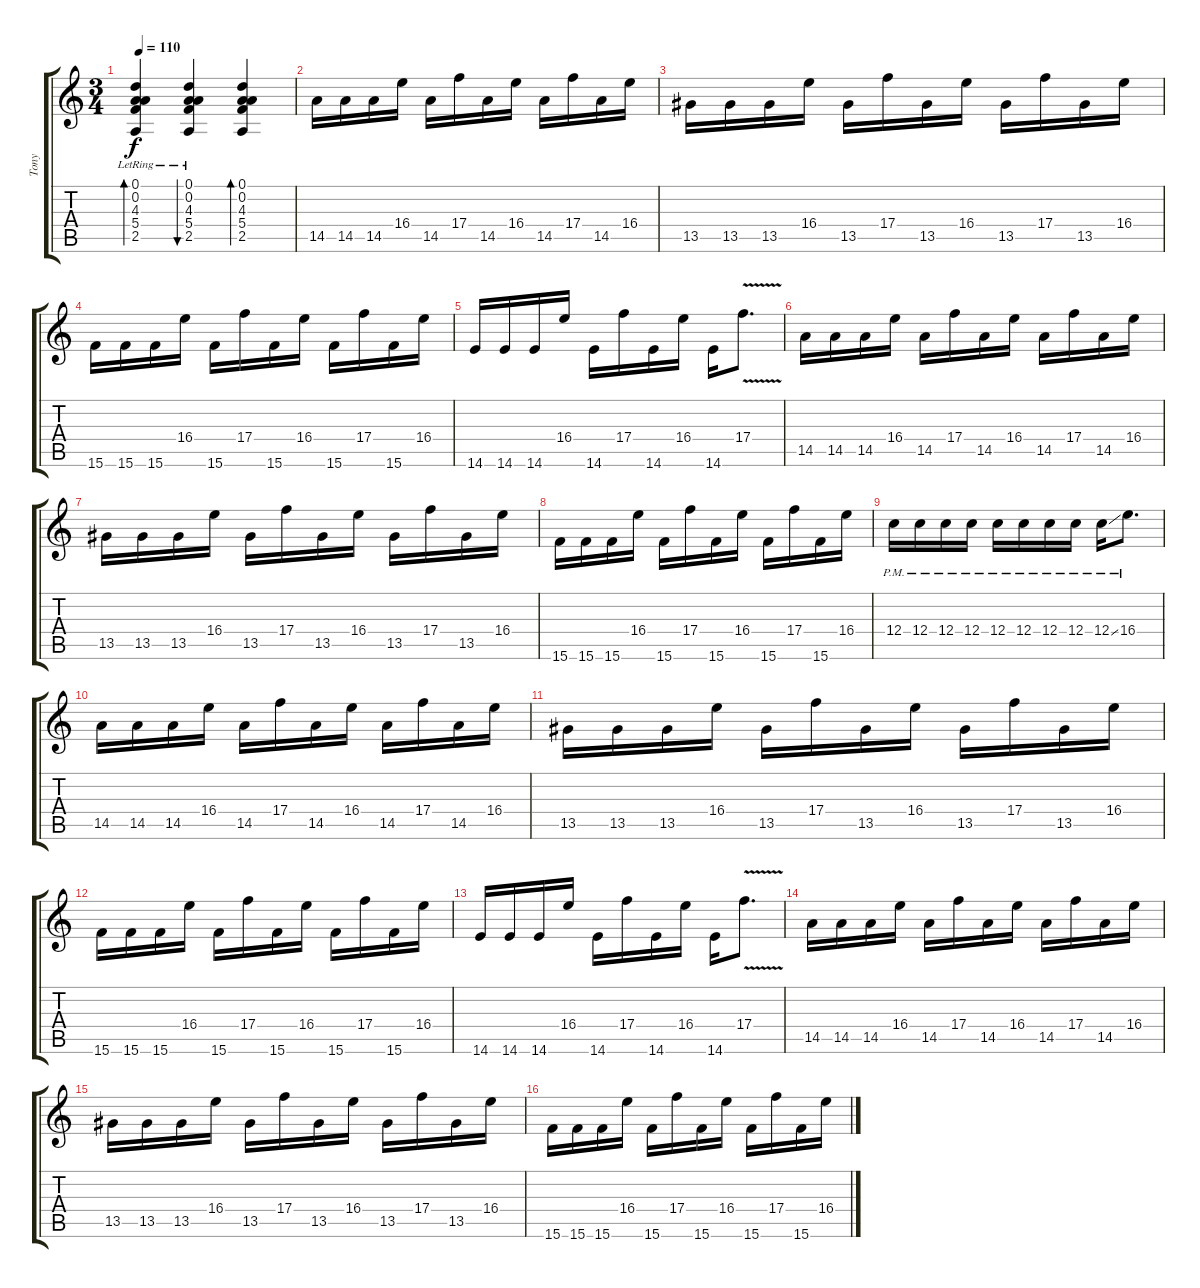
\track ("Tony" "Tony") {instrument distortionguitar}
\staff {score tabs}
\tuning (D4 A3 F3 C3 G2 D2) {hide}
\ts (3 4)
\tempo 110
\clef g2
\ks c
(0.1{lr} 0.2{lr} 4.3{lr} 5.4{lr} 2.5{lr}).4{bd 60 dy f} (0.1{lr} 0.2{lr} 4.3{lr} 5.4{lr} 2.5{lr}).4{bu 60} (0.1 0.2 4.3 5.4 2.5).4{bd 60} |
14.5.16 14.5.16 14.5.16 16.4.16 14.5.16 17.4.16 14.5.16 16.4.16 14.5.16 17.4.16 14.5.16 16.4.16 |
13.5.16 13.5.16 13.5.16 16.4.16 13.5.16 17.4.16 13.5.16 16.4.16 13.5.16 17.4.16 13.5.16 16.4.16 |
15.6.16 15.6.16 15.6.16 16.4.16 15.6.16 17.4.16 15.6.16 16.4.16 15.6.16 17.4.16 15.6.16 16.4.16 |
14.6.16 14.6.16 14.6.16 16.4.16 14.6.16 17.4.16 14.6.16 16.4.16 14.6.16 17.4{v}.8{d} |
14.5.16 14.5.16 14.5.16 16.4.16 14.5.16 17.4.16 14.5.16 16.4.16 14.5.16 17.4.16 14.5.16 16.4.16 |
13.5.16 13.5.16 13.5.16 16.4.16 13.5.16 17.4.16 13.5.16 16.4.16 13.5.16 17.4.16 13.5.16 16.4.16 |
15.6.16 15.6.16 15.6.16 16.4.16 15.6.16 17.4.16 15.6.16 16.4.16 15.6.16 17.4.16 15.6.16 16.4.16 |
12.4{pm}.16 12.4{pm}.16 12.4{pm}.16 12.4{pm}.16 12.4{pm}.16 12.4{pm}.16 12.4{pm}.16 12.4{pm}.16 12.4{ss pm}.16 16.4{pm}.8{d} |
14.5.16 14.5.16 14.5.16 16.4.16 14.5.16 17.4.16 14.5.16 16.4.16 14.5.16 17.4.16 14.5.16 16.4.16 |
13.5.16 13.5.16 13.5.16 16.4.16 13.5.16 17.4.16 13.5.16 16.4.16 13.5.16 17.4.16 13.5.16 16.4.16 |
15.6.16 15.6.16 15.6.16 16.4.16 15.6.16 17.4.16 15.6.16 16.4.16 15.6.16 17.4.16 15.6.16 16.4.16 |
14.6.16 14.6.16 14.6.16 16.4.16 14.6.16 17.4.16 14.6.16 16.4.16 14.6.16 17.4{v}.8{d} |
14.5.16 14.5.16 14.5.16 16.4.16 14.5.16 17.4.16 14.5.16 16.4.16 14.5.16 17.4.16 14.5.16 16.4.16 |
13.5.16 13.5.16 13.5.16 16.4.16 13.5.16 17.4.16 13.5.16 16.4.16 13.5.16 17.4.16 13.5.16 16.4.16 |
15.6.16 15.6.16 15.6.16 16.4.16 15.6.16 17.4.16 15.6.16 16.4.16 15.6.16 17.4.16 15.6.16 16.4.16
